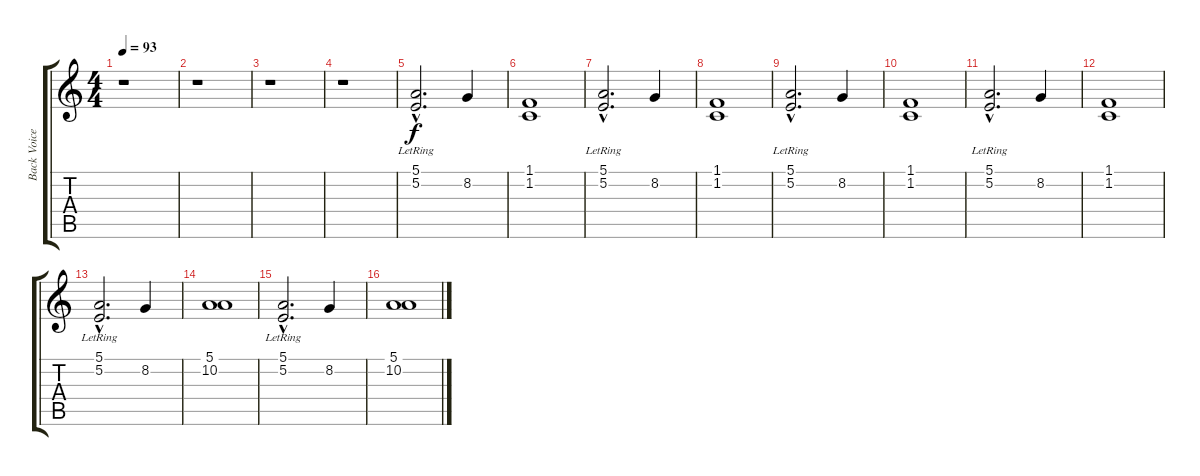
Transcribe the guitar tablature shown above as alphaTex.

\track ("Back Voice" "Back Voice") {instrument voiceoohs}
\staff {score tabs}
\tuning (E4 B3 G3 D3 A2 E2) {hide}
\ts (4 4)
\tempo 93
\clef g2
\ks c
r.1{dy f} |
r.1 |
r.1 |
r.1 |
(5.1{hac lr} 5.2{hac}).2{d} 8.2.4 |
(1.1 1.2).1 |
(5.1{hac lr} 5.2{hac}).2{d} 8.2.4 |
(1.1 1.2).1 |
(5.1{hac lr} 5.2{hac}).2{d} 8.2.4 |
(1.1 1.2).1 |
(5.1{hac lr} 5.2{hac}).2{d} 8.2.4 |
(1.1 1.2).1 |
(5.1{hac lr} 5.2{hac}).2{d} 8.2.4 |
(5.1 10.2).1 |
(5.1{hac lr} 5.2{hac}).2{d} 8.2.4 |
(5.1 10.2).1
